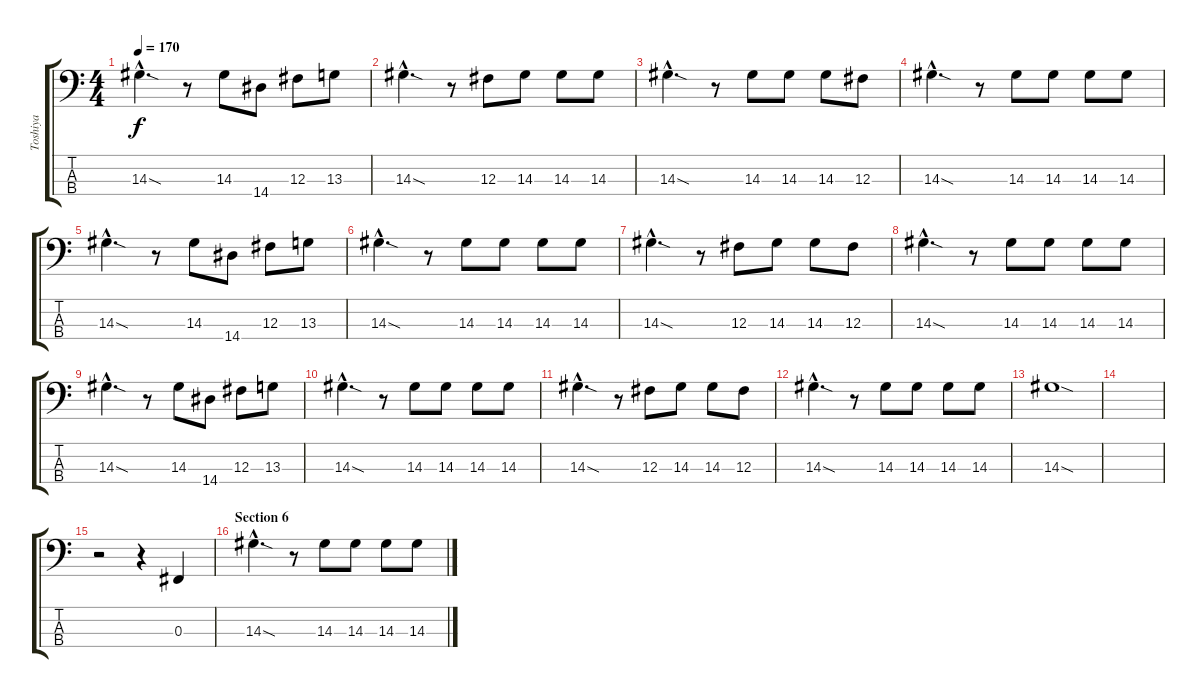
\track ("Toshiya" "Toshiya") {instrument electricbassfinger}
\staff {score tabs}
\tuning (E2 B1 Gb1 Db1) {hide}
\ts (4 4)
\tempo 170
\clef f4
\ks c
14.3{sod hac}.4{d dy f} r.8 14.3.8 14.4.8 12.3.8 13.3.8 |
14.3{sod hac}.4{d} r.8 12.3.8 14.3.8 14.3.8 14.3.8 |
14.3{sod hac}.4{d} r.8 14.3.8 14.3.8 14.3.8 12.3.8 |
14.3{sod hac}.4{d} r.8 14.3.8 14.3.8 14.3.8 14.3.8 |
14.3{sod hac}.4{d} r.8 14.3.8 14.4.8 12.3.8 13.3.8 |
14.3{sod hac}.4{d} r.8 14.3.8 14.3.8 14.3.8 14.3.8 |
14.3{sod hac}.4{d} r.8 12.3.8 14.3.8 14.3.8 12.3.8 |
14.3{sod hac}.4{d} r.8 14.3.8 14.3.8 14.3.8 14.3.8 |
14.3{sod hac}.4{d} r.8 14.3.8 14.4.8 12.3.8 13.3.8 |
14.3{sod hac}.4{d} r.8 14.3.8 14.3.8 14.3.8 14.3.8 |
14.3{sod hac}.4{d} r.8 12.3.8 14.3.8 14.3.8 12.3.8 |
14.3{sod hac}.4{d} r.8 14.3.8 14.3.8 14.3.8 14.3.8 |
14.3{sod}.1 |
|
r.2 r.4 0.3.4 |
\section ("" "Section 6")
14.3{sod hac}.4{d} r.8 14.3.8 14.3.8 14.3.8 14.3.8
